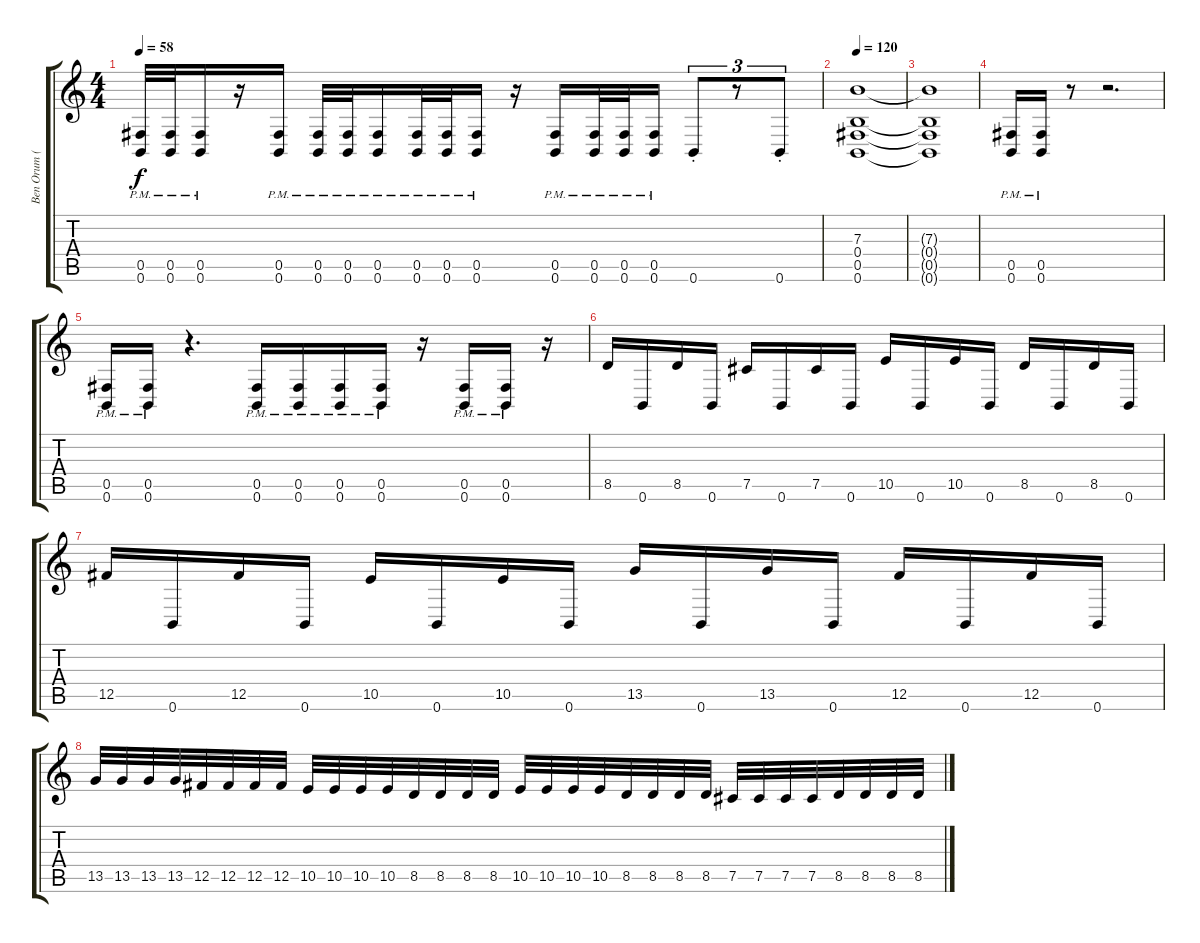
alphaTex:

\track ("Ben Orum (Guitar)" "Ben Orum (") {instrument distortionguitar}
\staff {score tabs}
\tuning (Db4 Ab3 E3 B2 Gb2 B1) {hide}
\ts (4 4)
\tempo 58
\clef g2
\ks c
(0.5{pm} 0.6{pm}).32{dy f} (0.5{pm} 0.6{pm}).32 (0.5{pm} 0.6{pm}).16 r.16 (0.5{pm} 0.6{pm}).16 (0.5{pm} 0.6{pm}).32 (0.5{pm} 0.6{pm}).32 (0.5{pm} 0.6{pm}).16 (0.5{pm} 0.6{pm}).32 (0.5{pm} 0.6{pm}).32 (0.5{pm} 0.6{pm}).16 r.16 (0.5{pm} 0.6{pm}).16 (0.5{pm} 0.6{pm}).32 (0.5{pm} 0.6{pm}).32 (0.5{pm} 0.6{pm}).16 0.6{st}.8{tu (3 2)} r.8{tu (3 2)} 0.6{st}.8{tu (3 2)} |
\tempo 120
(7.3 0.4 0.5 0.6).1 |
(7.3{t} 0.4{t} 0.5{t} 0.6{t}).1 |
(0.5{pm} 0.6{pm}).16 (0.5{pm} 0.6{pm}).16 r.8 r.2{d} |
(0.5{pm} 0.6{pm}).16 (0.5{pm} 0.6{pm}).16 r.4{d} (0.5{pm} 0.6{pm}).16 (0.5{pm} 0.6{pm}).16 (0.5{pm} 0.6{pm}).16 (0.5{pm} 0.6{pm}).16 r.16 (0.5{pm} 0.6{pm}).16 (0.5{pm} 0.6{pm}).16 r.16 |
8.5.16 0.6.16 8.5.16 0.6.16 7.5.16 0.6.16 7.5.16 0.6.16 10.5.16 0.6.16 10.5.16 0.6.16 8.5.16 0.6.16 8.5.16 0.6.16 |
12.5.16 0.6.16 12.5.16 0.6.16 10.5.16 0.6.16 10.5.16 0.6.16 13.5.16 0.6.16 13.5.16 0.6.16 12.5.16 0.6.16 12.5.16 0.6.16 |
13.5.32 13.5.32 13.5.32 13.5.32 12.5.32 12.5.32 12.5.32 12.5.32 10.5.32 10.5.32 10.5.32 10.5.32 8.5.32 8.5.32 8.5.32 8.5.32 10.5.32 10.5.32 10.5.32 10.5.32 8.5.32 8.5.32 8.5.32 8.5.32 7.5.32 7.5.32 7.5.32 7.5.32 8.5.32 8.5.32 8.5.32 8.5.32
